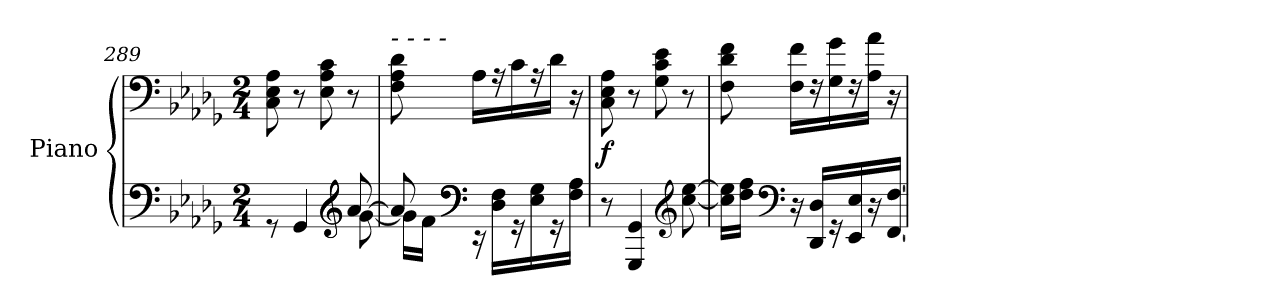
**kern	**kern	**dynam
*part1	*part1	*part1
*staff2	*staff1	*staff1/2
*I"Piano	*	*
*I'Pno.	*	*
*clefF4	*clefF4	*
*k[b-e-a-d-g-]	*k[b-e-a-d-g-]	*
*M2/4	*M2/4	*
=289	=289	=289
*^	*	*
8rGG	4.ryy	8C\ 8E-\ 8A-\	.
4GG-/	.	8r	.
.	.	8E-\ 8A-\ 8c\	.
*clefG2	*	*	*
[8a-/	[8g-\	8r	.
!!LO:LB:g=z
=290	=290	=290	=290
!	!	!LO:TX:a:i:t=-        -        -        -	!
8a-/]	16g-\LL]	8F\ 8A-\ 8d-\	.
.	16f\JJ	.	.
*clefF4	*	*	*
16rEE	4.ryy	16A-\LL	.
16D-\ 16F\LL	.	16rA	.
16rGG	.	16c\	.
16E-\ 16G-\	.	16rA	.
16rGG	.	16d-\JJ	.
16F\ 16A-\JJ	.	16r	.
*v	*v	*	*
=291	=291	=291
!	!	!LO:DY:b
8r	8C\ 8E-\ 8A-\	f
4GGG-/ 4GG-/	8r	.
.	8G-\ 8c\ 8e-\	.
*clefG2	*	*
[8cc\ [8ee-\	8r	.
=292	=292	=292
16cc\] 16ee-\]LL	8F\ 8d-\ 8f\	.
16dd-\ 16ff\JJ	.	.
*clefF4	*	*
16r	16F\ 16f\LL	.
16DD-/ 16D-/LL	16rF	.
16r	16G-\ 16g-\	.
16EE-/ 16E-/	16rF	.
16r	16A-\ 16a-\JJ	.
[16FF/ [16F/JJ	16r	.
=	=	=
*-	*-	*-
